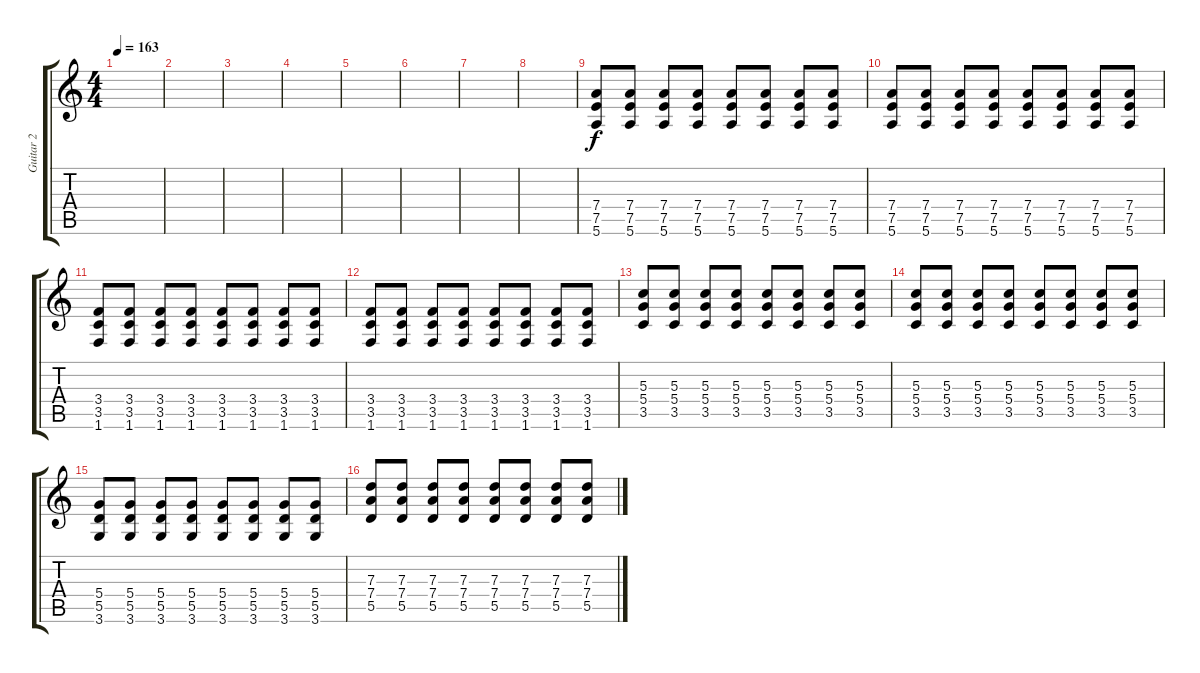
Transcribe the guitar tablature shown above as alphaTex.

\track ("Guitar 2" "Guitar 2") {instrument distortionguitar}
\staff {score tabs}
\tuning (E4 B3 G3 D3 A2 E2) {hide}
\ts (4 4)
\tempo 163
\clef g2
\ks c
|
|
|
|
|
|
|
|
(7.4 7.5 5.6).8 (7.4 7.5 5.6).8 (7.4 7.5 5.6).8 (7.4 7.5 5.6).8 (7.4 7.5 5.6).8 (7.4 7.5 5.6).8 (7.4 7.5 5.6).8 (7.4 7.5 5.6).8 |
(7.4 7.5 5.6).8 (7.4 7.5 5.6).8 (7.4 7.5 5.6).8 (7.4 7.5 5.6).8 (7.4 7.5 5.6).8 (7.4 7.5 5.6).8 (7.4 7.5 5.6).8 (7.4 7.5 5.6).8 |
(3.4 3.5 1.6).8 (3.4 3.5 1.6).8 (3.4 3.5 1.6).8 (3.4 3.5 1.6).8 (3.4 3.5 1.6).8 (3.4 3.5 1.6).8 (3.4 3.5 1.6).8 (3.4 3.5 1.6).8 |
(3.4 3.5 1.6).8 (3.4 3.5 1.6).8 (3.4 3.5 1.6).8 (3.4 3.5 1.6).8 (3.4 3.5 1.6).8 (3.4 3.5 1.6).8 (3.4 3.5 1.6).8 (3.4 3.5 1.6).8 |
(5.3 5.4 3.5).8 (5.3 5.4 3.5).8 (5.3 5.4 3.5).8 (5.3 5.4 3.5).8 (5.3 5.4 3.5).8 (5.3 5.4 3.5).8 (5.3 5.4 3.5).8 (5.3 5.4 3.5).8 |
(5.3 5.4 3.5).8 (5.3 5.4 3.5).8 (5.3 5.4 3.5).8 (5.3 5.4 3.5).8 (5.3 5.4 3.5).8 (5.3 5.4 3.5).8 (5.3 5.4 3.5).8 (5.3 5.4 3.5).8 |
(5.4 5.5 3.6).8 (5.4 5.5 3.6).8 (5.4 5.5 3.6).8 (5.4 5.5 3.6).8 (5.4 5.5 3.6).8 (5.4 5.5 3.6).8 (5.4 5.5 3.6).8 (5.4 5.5 3.6).8 |
(7.3 7.4 5.5).8 (7.3 7.4 5.5).8 (7.3 7.4 5.5).8 (7.3 7.4 5.5).8 (7.3 7.4 5.5).8 (7.3 7.4 5.5).8 (7.3 7.4 5.5).8 (7.3 7.4 5.5).8
